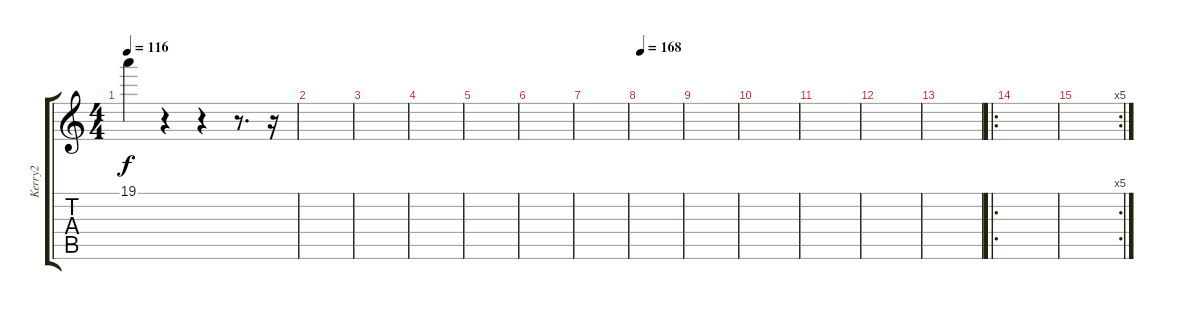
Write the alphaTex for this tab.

\track ("Kerry2" "Kerry2") {instrument distortionguitar}
\staff {score tabs}
\tuning (D4 A3 F3 C3 G2 D2) {hide}
\ts (4 4)
\tempo 116
\clef g2
\ks c
19.1.4{dy f} r.4 r.4 r.8{d} r.16 |
|
|
|
|
|
|
\tempo 168
|
|
|
|
|
|
\ro
|
\rc 5
